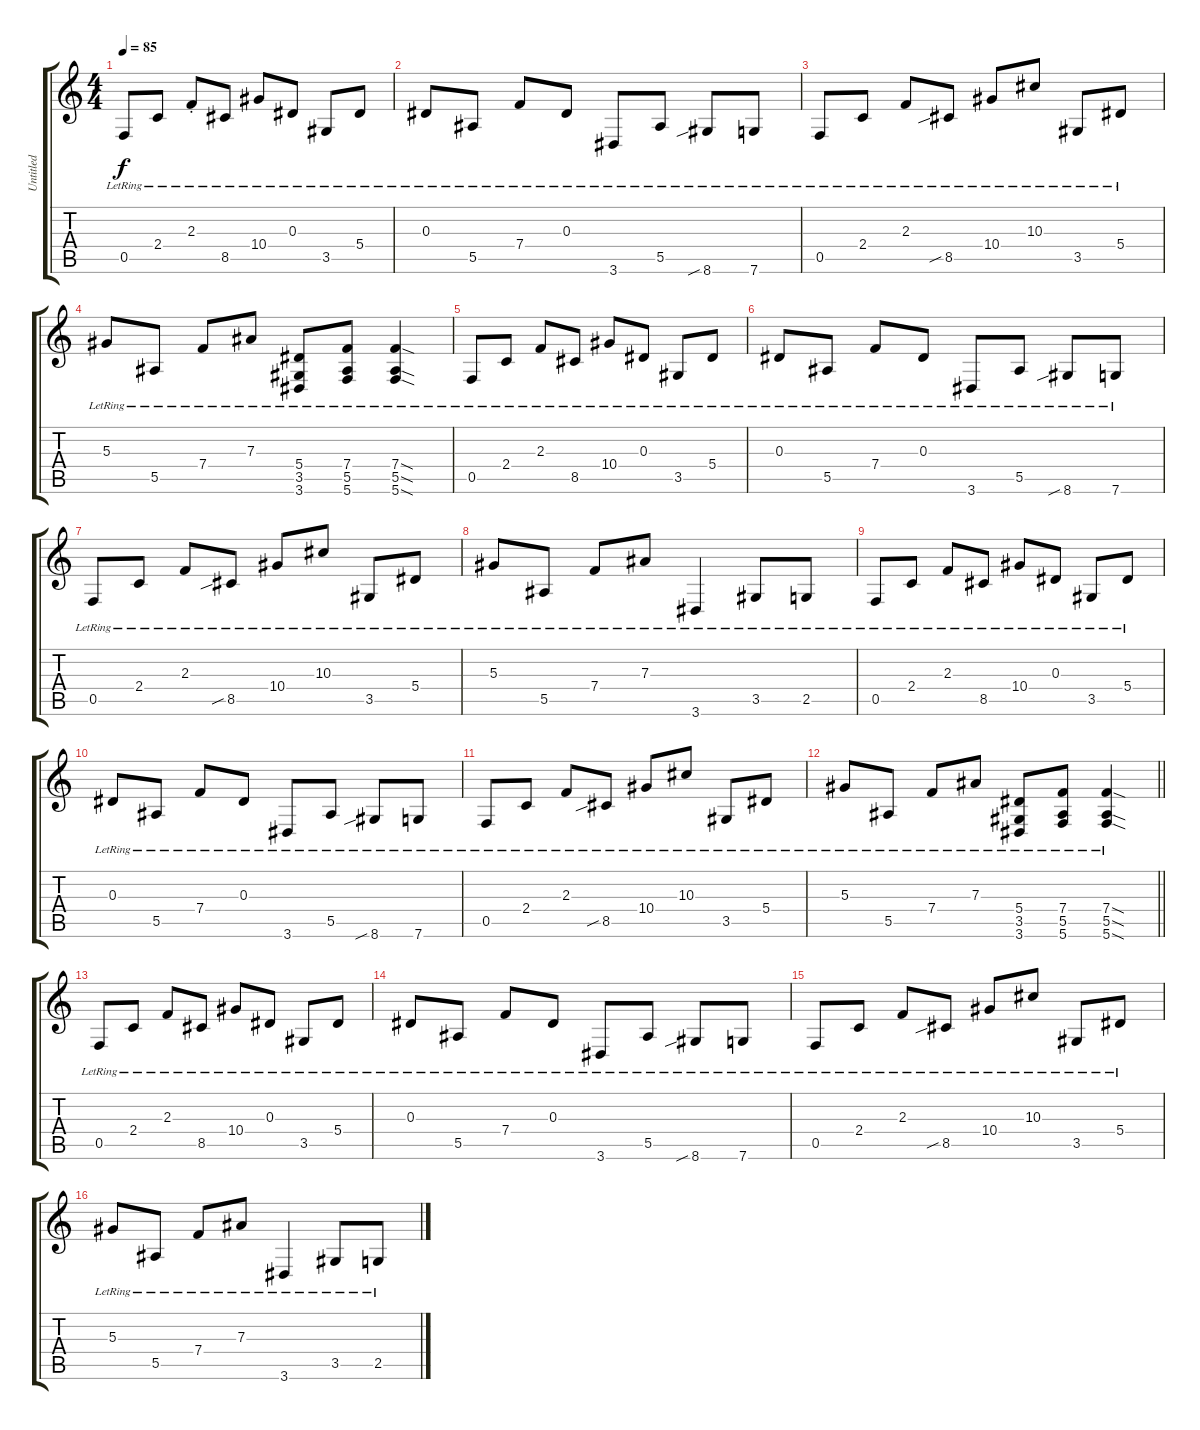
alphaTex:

\track ("Untitled" "Untitled") {instrument electricguitarclean}
\staff {score tabs}
\tuning (C4 G3 Eb3 Bb2 F2 C2) {hide}
\ts (4 4)
\tempo 85
\clef g2
\ks c
0.5{lr}.8{dy f instrument electricguitarclean} 2.4{lr}.8 2.3{st lr}.8 8.5{lr}.8 10.4{lr}.8 0.3{lr}.8 3.5{lr}.8 5.4{lr}.8 |
0.3{lr}.8 5.5{lr}.8 7.4{lr}.8 0.3{lr}.8 3.6{lr}.8 5.5{lr}.8 8.6{sib lr}.8 7.6{lr}.8 |
0.5{lr}.8 2.4{lr}.8 2.3{lr}.8 8.5{sib lr}.8 10.4{lr}.8 10.3{lr}.8 3.5{lr}.8 5.4{lr}.8 |
5.3{lr}.8 5.5{lr}.8 7.4{lr}.8 7.3{lr}.8 (5.4{lr} 3.5{lr} 3.6{lr}).8 (7.4{lr} 5.5{lr} 5.6{lr}).8 (7.4{sod lr} 5.5{sod lr} 5.6{sod lr}).4 |
0.5{lr}.8 2.4{lr}.8 2.3{lr}.8 8.5{lr}.8 10.4{lr}.8 0.3{lr}.8 3.5{lr}.8 5.4{lr}.8 |
0.3{lr}.8 5.5{lr}.8 7.4{lr}.8 0.3{lr}.8 3.6{lr}.8 5.5{lr}.8 8.6{sib lr}.8 7.6{lr}.8 |
0.5{lr}.8 2.4{lr}.8 2.3{lr}.8 8.5{sib lr}.8 10.4{lr}.8 10.3{lr}.8 3.5{lr}.8 5.4{lr}.8 |
5.3{lr}.8 5.5{lr}.8 7.4{lr}.8 7.3{lr}.8 3.6{lr}.4 3.5{lr}.8 2.5{lr}.8 |
0.5{lr}.8 2.4{lr}.8 2.3{lr}.8 8.5{lr}.8 10.4{lr}.8 0.3{lr}.8 3.5{lr}.8 5.4{lr}.8 |
0.3{lr}.8 5.5{lr}.8 7.4{lr}.8 0.3{lr}.8 3.6{lr}.8 5.5{lr}.8 8.6{sib lr}.8 7.6{lr}.8 |
0.5{lr}.8 2.4{lr}.8 2.3{lr}.8 8.5{sib lr}.8 10.4{lr}.8 10.3{lr}.8 3.5{lr}.8 5.4{lr}.8 |
\barLineRight lightlight
5.3{lr}.8 5.5{lr}.8 7.4{lr}.8 7.3{lr}.8 (5.4{lr} 3.5{lr} 3.6{lr}).8 (7.4{lr} 5.5{lr} 5.6{lr}).8 (7.4{sod lr} 5.5{sod lr} 5.6{sod lr}).4 |
0.5{lr}.8 2.4{lr}.8 2.3{lr}.8 8.5{lr}.8 10.4{lr}.8 0.3{lr}.8 3.5{lr}.8 5.4{lr}.8 |
0.3{lr}.8 5.5{lr}.8 7.4{lr}.8 0.3{lr}.8 3.6{lr}.8 5.5{lr}.8 8.6{sib lr}.8 7.6{lr}.8 |
0.5{lr}.8 2.4{lr}.8 2.3{lr}.8 8.5{sib lr}.8 10.4{lr}.8 10.3{lr}.8 3.5{lr}.8 5.4{lr}.8 |
5.3{lr}.8 5.5{lr}.8 7.4{lr}.8 7.3{lr}.8 3.6{lr}.4 3.5{lr}.8 2.5{lr}.8
